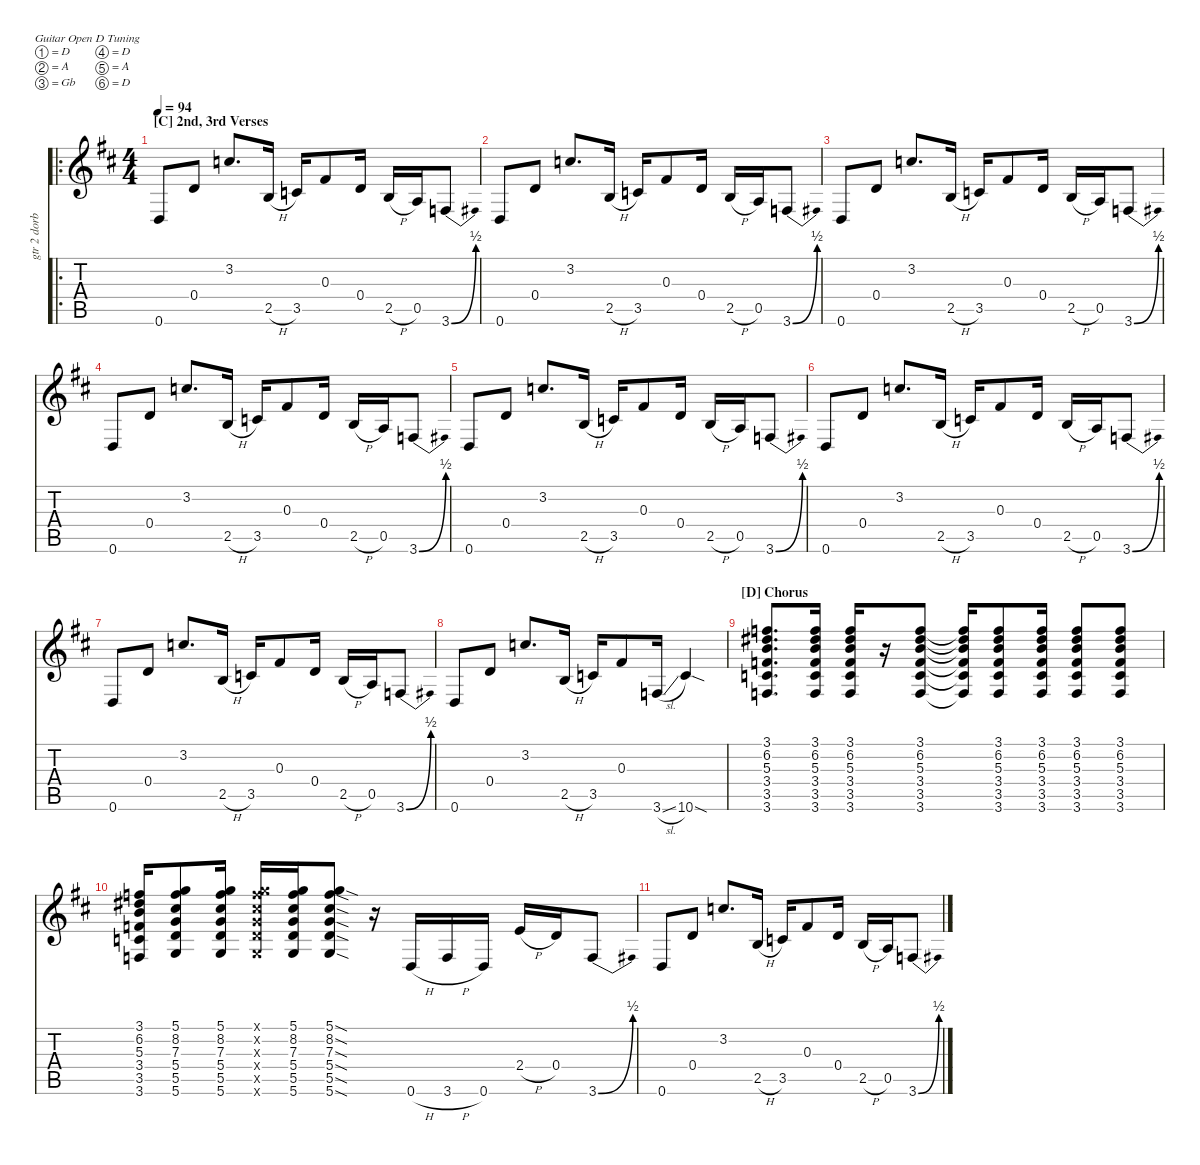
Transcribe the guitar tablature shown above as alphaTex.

\defaultSystemsLayout 4
\hideDynamics
\bracketExtendMode nobrackets
\otherSystemsTrackNameOrientation horizontal
\track ("gtr 2 dorbos" "gtr 2 dorb") {instrument acousticguitarnylon}
\staff {score tabs}
\tuning (D4 A3 Gb3 D3 A2 D2)
\ro
\ts (4 4)
\section ("C" "2nd, 3rd Verses")
\tempo 94
\clef g2
\ks d
0.6{acc forcenatural}.8{dy mf} 0.4{acc forcenatural}.8 3.2{acc forcenatural}.8{d} 2.5{h acc forcenatural}.16 3.5{acc forcenatural}.16 0.3{acc #}.8 0.4{acc forcenatural}.16 2.5{h acc forcenatural}.16 0.5{acc forcenatural}.16 3.6{be (bend 0 0 60 2) acc forcenatural}.8 |
0.6{acc forcenatural}.8 0.4{acc forcenatural}.8 3.2{acc forcenatural}.8{d} 2.5{h acc forcenatural}.16 3.5{acc forcenatural}.16 0.3{acc #}.8 0.4{acc forcenatural}.16 2.5{h acc forcenatural}.16 0.5{acc forcenatural}.16 3.6{be (bend 0 0 60 2) acc forcenatural}.8 |
0.6{acc forcenatural}.8 0.4{acc forcenatural}.8 3.2{acc forcenatural}.8{d} 2.5{h acc forcenatural}.16 3.5{acc forcenatural}.16 0.3{acc #}.8 0.4{acc forcenatural}.16 2.5{h acc forcenatural}.16 0.5{acc forcenatural}.16 3.6{be (bend 0 0 60 2) acc forcenatural}.8 |
0.6{acc forcenatural}.8 0.4{acc forcenatural}.8 3.2{acc forcenatural}.8{d} 2.5{h acc forcenatural}.16 3.5{acc forcenatural}.16 0.3{acc #}.8 0.4{acc forcenatural}.16 2.5{h acc forcenatural}.16 0.5{acc forcenatural}.16 3.6{be (bend 0 0 60 2) acc forcenatural}.8 |
0.6{acc forcenatural}.8 0.4{acc forcenatural}.8 3.2{acc forcenatural}.8{d} 2.5{h acc forcenatural}.16 3.5{acc forcenatural}.16 0.3{acc #}.8 0.4{acc forcenatural}.16 2.5{h acc forcenatural}.16 0.5{acc forcenatural}.16 3.6{be (bend 0 0 60 2) acc forcenatural}.8 |
0.6{acc forcenatural}.8 0.4{acc forcenatural}.8 3.2{acc forcenatural}.8{d} 2.5{h acc forcenatural}.16 3.5{acc forcenatural}.16 0.3{acc #}.8 0.4{acc forcenatural}.16 2.5{h acc forcenatural}.16 0.5{acc forcenatural}.16 3.6{be (bend 0 0 60 2) acc forcenatural}.8 |
0.6{acc forcenatural}.8 0.4{acc forcenatural}.8 3.2{acc forcenatural}.8{d} 2.5{h acc forcenatural}.16 3.5{acc forcenatural}.16 0.3{acc #}.8 0.4{acc forcenatural}.16 2.5{h acc forcenatural}.16 0.5{acc forcenatural}.16 3.6{be (bend 0 0 60 2) acc forcenatural}.8 |
0.6{acc forcenatural}.8 0.4{acc forcenatural}.8 3.2{acc forcenatural}.8{d} 2.5{h acc forcenatural}.16 3.5{acc forcenatural}.16 0.3{acc #}.8 3.6{sl acc forcenatural}.16 10.6{sod acc forcenatural}.4 |
\section ("D" "Chorus")
(3.1{acc forcenatural} 6.2{acc #} 5.3{acc forcenatural} 3.4{acc forcenatural} 3.5{acc forcenatural} 3.6{acc forcenatural}).8{d} (3.1{acc forcenatural} 6.2{acc #} 5.3{acc forcenatural} 3.4{acc forcenatural} 3.5{acc forcenatural} 3.6{acc forcenatural}).16 (3.1{acc forcenatural} 6.2{acc #} 5.3{acc forcenatural} 3.4{acc forcenatural} 3.5{acc forcenatural} 3.6{acc forcenatural}).16 r.16 (3.1{acc forcenatural} 6.2{acc #} 5.3{acc forcenatural} 3.4{acc forcenatural} 3.5{acc forcenatural} 3.6{acc forcenatural}).8 (3.1{t acc forcenatural} 6.2{t acc #} 5.3{t acc forcenatural} 3.4{t acc forcenatural} 3.5{t acc forcenatural} 3.6{t acc forcenatural}).16 (3.1{acc forcenatural} 6.2{acc #} 5.3{acc forcenatural} 3.4{acc forcenatural} 3.5{acc forcenatural} 3.6{acc forcenatural}).8 (3.1{acc forcenatural} 6.2{acc #} 5.3{acc forcenatural} 3.4{acc forcenatural} 3.5{acc forcenatural} 3.6{acc forcenatural}).16 (3.1{acc forcenatural} 6.2{acc #} 5.3{acc forcenatural} 3.4{acc forcenatural} 3.5{acc forcenatural} 3.6{acc forcenatural}).8 (3.1{acc forcenatural} 6.2{acc #} 5.3{acc forcenatural} 3.4{acc forcenatural} 3.5{acc forcenatural} 3.6{acc forcenatural}).8 |
(3.1{acc forcenatural} 6.2{acc #} 5.3{acc forcenatural} 3.4{acc forcenatural} 3.5{acc forcenatural} 3.6{acc forcenatural}).16 (5.1{acc forcenatural} 8.2{acc forcenatural} 7.3{acc #} 5.4{acc forcenatural} 5.5{acc forcenatural} 5.6{acc forcenatural}).8 (5.1{acc forcenatural} 8.2{acc forcenatural} 7.3{acc #} 5.4{acc forcenatural} 5.5{acc forcenatural} 5.6{acc forcenatural}).16 (5.1{x acc forcenatural} 8.2{x acc forcenatural} 7.3{x acc #} 5.4{x acc forcenatural} 5.5{x acc forcenatural} 5.6{x acc forcenatural}).16 (5.1{acc forcenatural} 8.2{acc forcenatural} 7.3{acc #} 5.4{acc forcenatural} 5.5{acc forcenatural} 5.6{acc forcenatural}).16 (5.1{sod acc forcenatural} 8.2{sod acc forcenatural} 7.3{sod acc #} 5.4{sod acc forcenatural} 5.5{sod acc forcenatural} 5.6{sod acc forcenatural}).8 r.16 0.6{h acc forcenatural}.16 3.6{h acc forcenatural}.16 0.6{acc forcenatural}.16 2.4{h acc forcenatural}.16 0.4{acc forcenatural}.16 3.6{be (bend 0 0 60 2) acc forcenatural}.8 |
0.6{acc forcenatural}.8 0.4{acc forcenatural}.8 3.2{acc forcenatural}.8{d} 2.5{h acc forcenatural}.16 3.5{acc forcenatural}.16 0.3{acc #}.8 0.4{acc forcenatural}.16 2.5{h acc forcenatural}.16 0.5{acc forcenatural}.16 3.6{be (bend 0 0 60 2) acc forcenatural}.8
